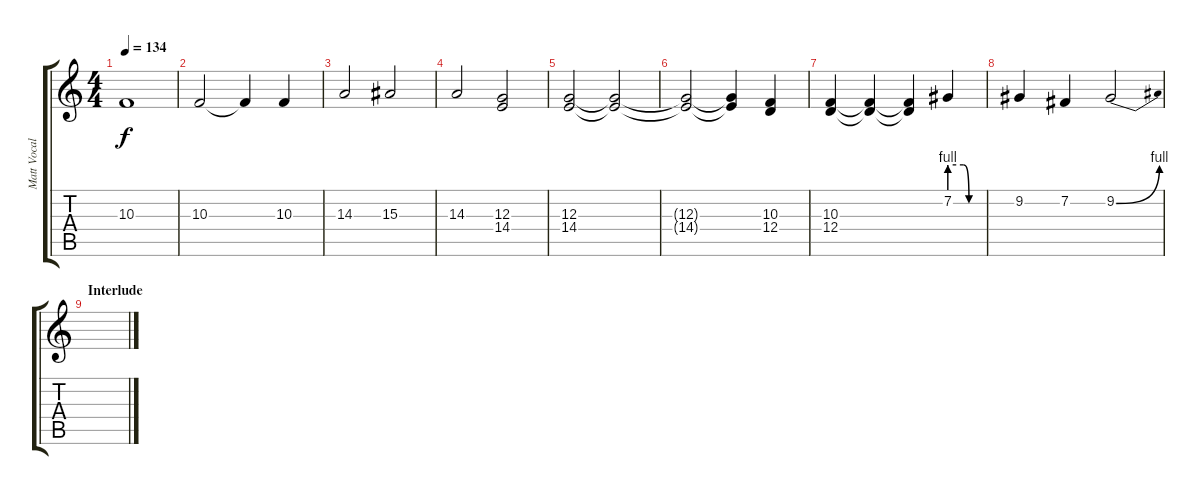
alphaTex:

\track ("Matt Vocals" "Matt Vocal") {instrument violin}
\staff {score tabs}
\tuning (E4 B3 G3 D3 A2 E2) {hide}
\ts (4 4)
\tempo 134
\clef g2
\ks c
10.3.1{dy f} |
10.3.2 10.3{t}.4 10.3.4 |
14.3.2 15.3.2 |
14.3.2 (12.3 14.4).2 |
(12.3 14.4).2 (12.3{t} 14.4{t}).2 |
(12.3{t} 14.4{t}).2 (12.3{t} 14.4{t}).4 (10.3 12.4).4 |
(10.3 12.4).4 (10.3{t} 12.4{t}).4 (10.3{t} 12.4{t}).4 7.2{be (custom 0 4 25 4 35 0 60 0)}.4 |
9.2.4 7.2.4 9.2{be (bend 0 0 60 4)}.2 |
\section ("" "Interlude")
